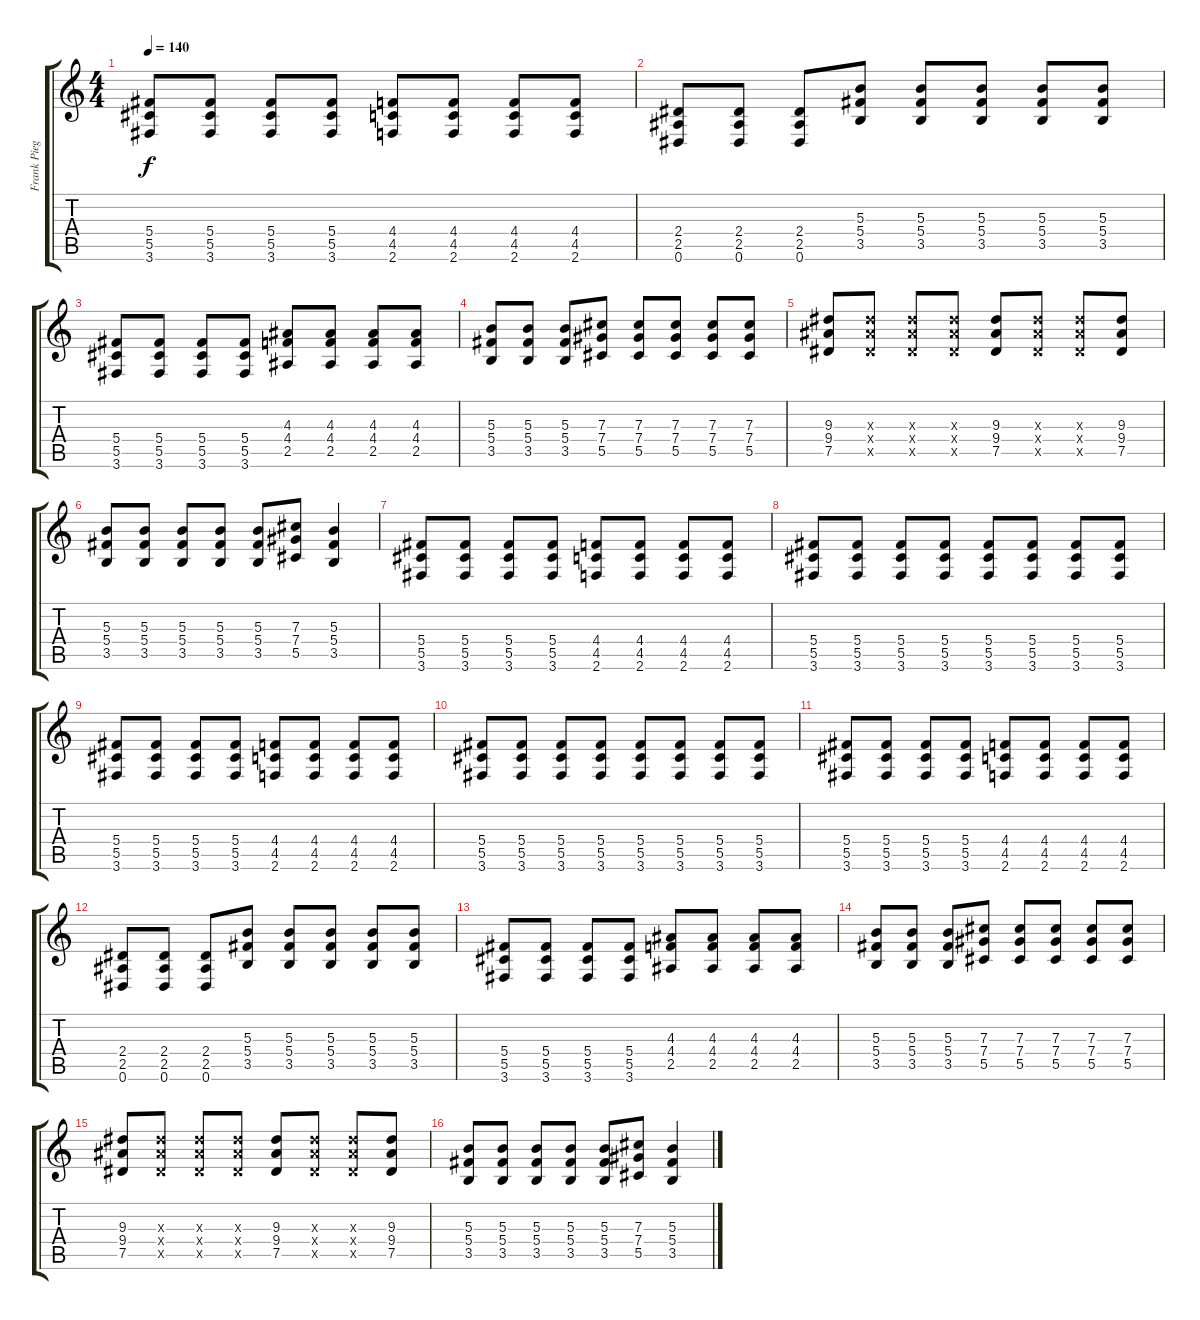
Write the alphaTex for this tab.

\track ("Frank Piegaro Open Guitar" "Frank Pieg") {instrument distortionguitar}
\staff {score tabs}
\tuning (Eb4 Bb3 Gb3 Db3 Ab2 Eb2) {hide}
\ts (4 4)
\tempo 140
\clef g2
\ks c
(5.4 5.5 3.6).8{dy f} (5.4 5.5 3.6).8 (5.4 5.5 3.6).8 (5.4 5.5 3.6).8 (4.4 4.5 2.6).8 (4.4 4.5 2.6).8 (4.4 4.5 2.6).8 (4.4 4.5 2.6).8 |
(2.4 2.5 0.6).8 (2.4 2.5 0.6).8 (2.4 2.5 0.6).8 (5.3 5.4 3.5).8 (5.3 5.4 3.5).8 (5.3 5.4 3.5).8 (5.3 5.4 3.5).8 (5.3 5.4 3.5).8 |
(5.4 5.5 3.6).8 (5.4 5.5 3.6).8 (5.4 5.5 3.6).8 (5.4 5.5 3.6).8 (4.3 4.4 2.5).8 (4.3 4.4 2.5).8 (4.3 4.4 2.5).8 (4.3 4.4 2.5).8 |
(5.3 5.4 3.5).8 (5.3 5.4 3.5).8 (5.3 5.4 3.5).8 (7.3 7.4 5.5).8 (7.3 7.4 5.5).8 (7.3 7.4 5.5).8 (7.3 7.4 5.5).8 (7.3 7.4 5.5).8 |
(9.3 9.4 7.5).8 (9.3{x} 9.4{x} 7.5{x}).8 (9.3{x} 9.4{x} 7.5{x}).8 (9.3{x} 9.4{x} 7.5{x}).8 (9.3 9.4 7.5).8 (9.3{x} 9.4{x} 7.5{x}).8 (9.3{x} 9.4{x} 7.5{x}).8 (9.3 9.4 7.5).8 |
(5.3 5.4 3.5).8 (5.3 5.4 3.5).8 (5.3 5.4 3.5).8 (5.3 5.4 3.5).8 (5.3 5.4 3.5).8 (7.3 7.4 5.5).8 (5.3 5.4 3.5).4 |
(5.4 5.5 3.6).8 (5.4 5.5 3.6).8 (5.4 5.5 3.6).8 (5.4 5.5 3.6).8 (4.4 4.5 2.6).8 (4.4 4.5 2.6).8 (4.4 4.5 2.6).8 (4.4 4.5 2.6).8 |
(5.4 5.5 3.6).8 (5.4 5.5 3.6).8 (5.4 5.5 3.6).8 (5.4 5.5 3.6).8 (5.4 5.5 3.6).8 (5.4 5.5 3.6).8 (5.4 5.5 3.6).8 (5.4 5.5 3.6).8 |
(5.4 5.5 3.6).8 (5.4 5.5 3.6).8 (5.4 5.5 3.6).8 (5.4 5.5 3.6).8 (4.4 4.5 2.6).8 (4.4 4.5 2.6).8 (4.4 4.5 2.6).8 (4.4 4.5 2.6).8 |
(5.4 5.5 3.6).8 (5.4 5.5 3.6).8 (5.4 5.5 3.6).8 (5.4 5.5 3.6).8 (5.4 5.5 3.6).8 (5.4 5.5 3.6).8 (5.4 5.5 3.6).8 (5.4 5.5 3.6).8 |
(5.4 5.5 3.6).8 (5.4 5.5 3.6).8 (5.4 5.5 3.6).8 (5.4 5.5 3.6).8 (4.4 4.5 2.6).8 (4.4 4.5 2.6).8 (4.4 4.5 2.6).8 (4.4 4.5 2.6).8 |
(2.4 2.5 0.6).8 (2.4 2.5 0.6).8 (2.4 2.5 0.6).8 (5.3 5.4 3.5).8 (5.3 5.4 3.5).8 (5.3 5.4 3.5).8 (5.3 5.4 3.5).8 (5.3 5.4 3.5).8 |
(5.4 5.5 3.6).8 (5.4 5.5 3.6).8 (5.4 5.5 3.6).8 (5.4 5.5 3.6).8 (4.3 4.4 2.5).8 (4.3 4.4 2.5).8 (4.3 4.4 2.5).8 (4.3 4.4 2.5).8 |
(5.3 5.4 3.5).8 (5.3 5.4 3.5).8 (5.3 5.4 3.5).8 (7.3 7.4 5.5).8 (7.3 7.4 5.5).8 (7.3 7.4 5.5).8 (7.3 7.4 5.5).8 (7.3 7.4 5.5).8 |
(9.3 9.4 7.5).8 (9.3{x} 9.4{x} 7.5{x}).8 (9.3{x} 9.4{x} 7.5{x}).8 (9.3{x} 9.4{x} 7.5{x}).8 (9.3 9.4 7.5).8 (9.3{x} 9.4{x} 7.5{x}).8 (9.3{x} 9.4{x} 7.5{x}).8 (9.3 9.4 7.5).8 |
(5.3 5.4 3.5).8 (5.3 5.4 3.5).8 (5.3 5.4 3.5).8 (5.3 5.4 3.5).8 (5.3 5.4 3.5).8 (7.3 7.4 5.5).8 (5.3 5.4 3.5).4
